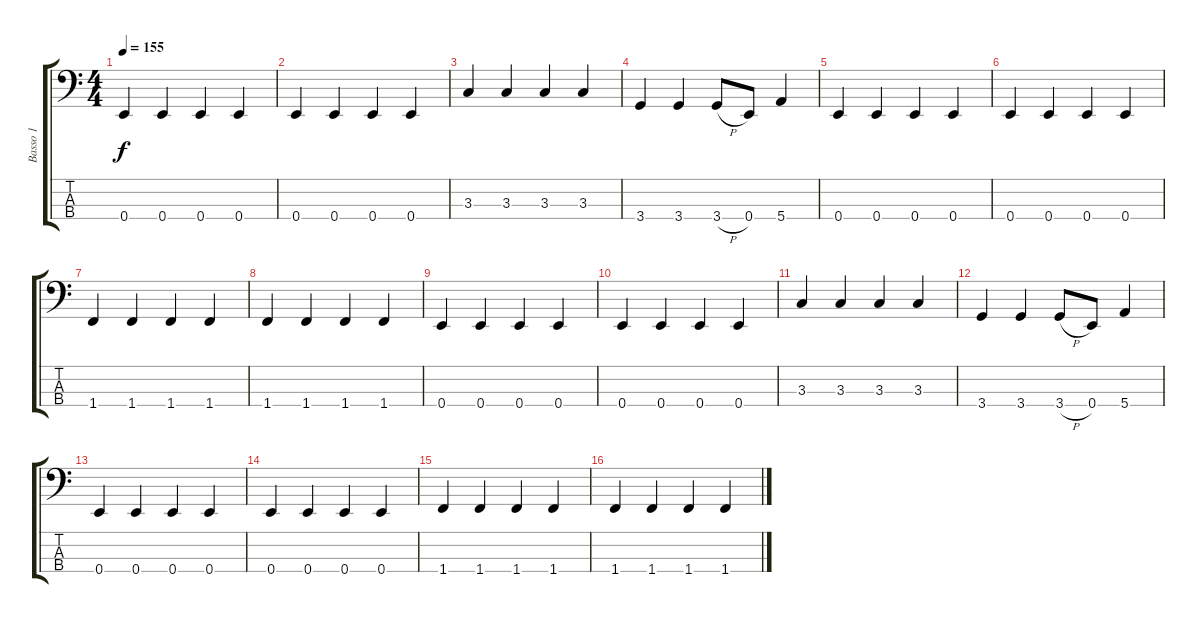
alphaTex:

\track ("Basso 1" "Basso 1") {instrument slapbass1}
\staff {score tabs}
\tuning (G2 D2 A1 E1) {hide}
\ts (4 4)
\tempo 155
\clef f4
\ks c
0.4.4{dy f} 0.4.4 0.4.4 0.4.4 |
0.4.4 0.4.4 0.4.4 0.4.4 |
3.3.4 3.3.4 3.3.4 3.3.4 |
3.4.4 3.4.4 3.4{h}.8 0.4.8 5.4.4 |
0.4.4 0.4.4 0.4.4 0.4.4 |
0.4.4 0.4.4 0.4.4 0.4.4 |
1.4.4 1.4.4 1.4.4 1.4.4 |
1.4.4 1.4.4 1.4.4 1.4.4 |
0.4.4 0.4.4 0.4.4 0.4.4 |
0.4.4 0.4.4 0.4.4 0.4.4 |
3.3.4 3.3.4 3.3.4 3.3.4 |
3.4.4 3.4.4 3.4{h}.8 0.4.8 5.4.4 |
0.4.4 0.4.4 0.4.4 0.4.4 |
0.4.4 0.4.4 0.4.4 0.4.4 |
1.4.4 1.4.4 1.4.4 1.4.4 |
1.4.4 1.4.4 1.4.4 1.4.4
